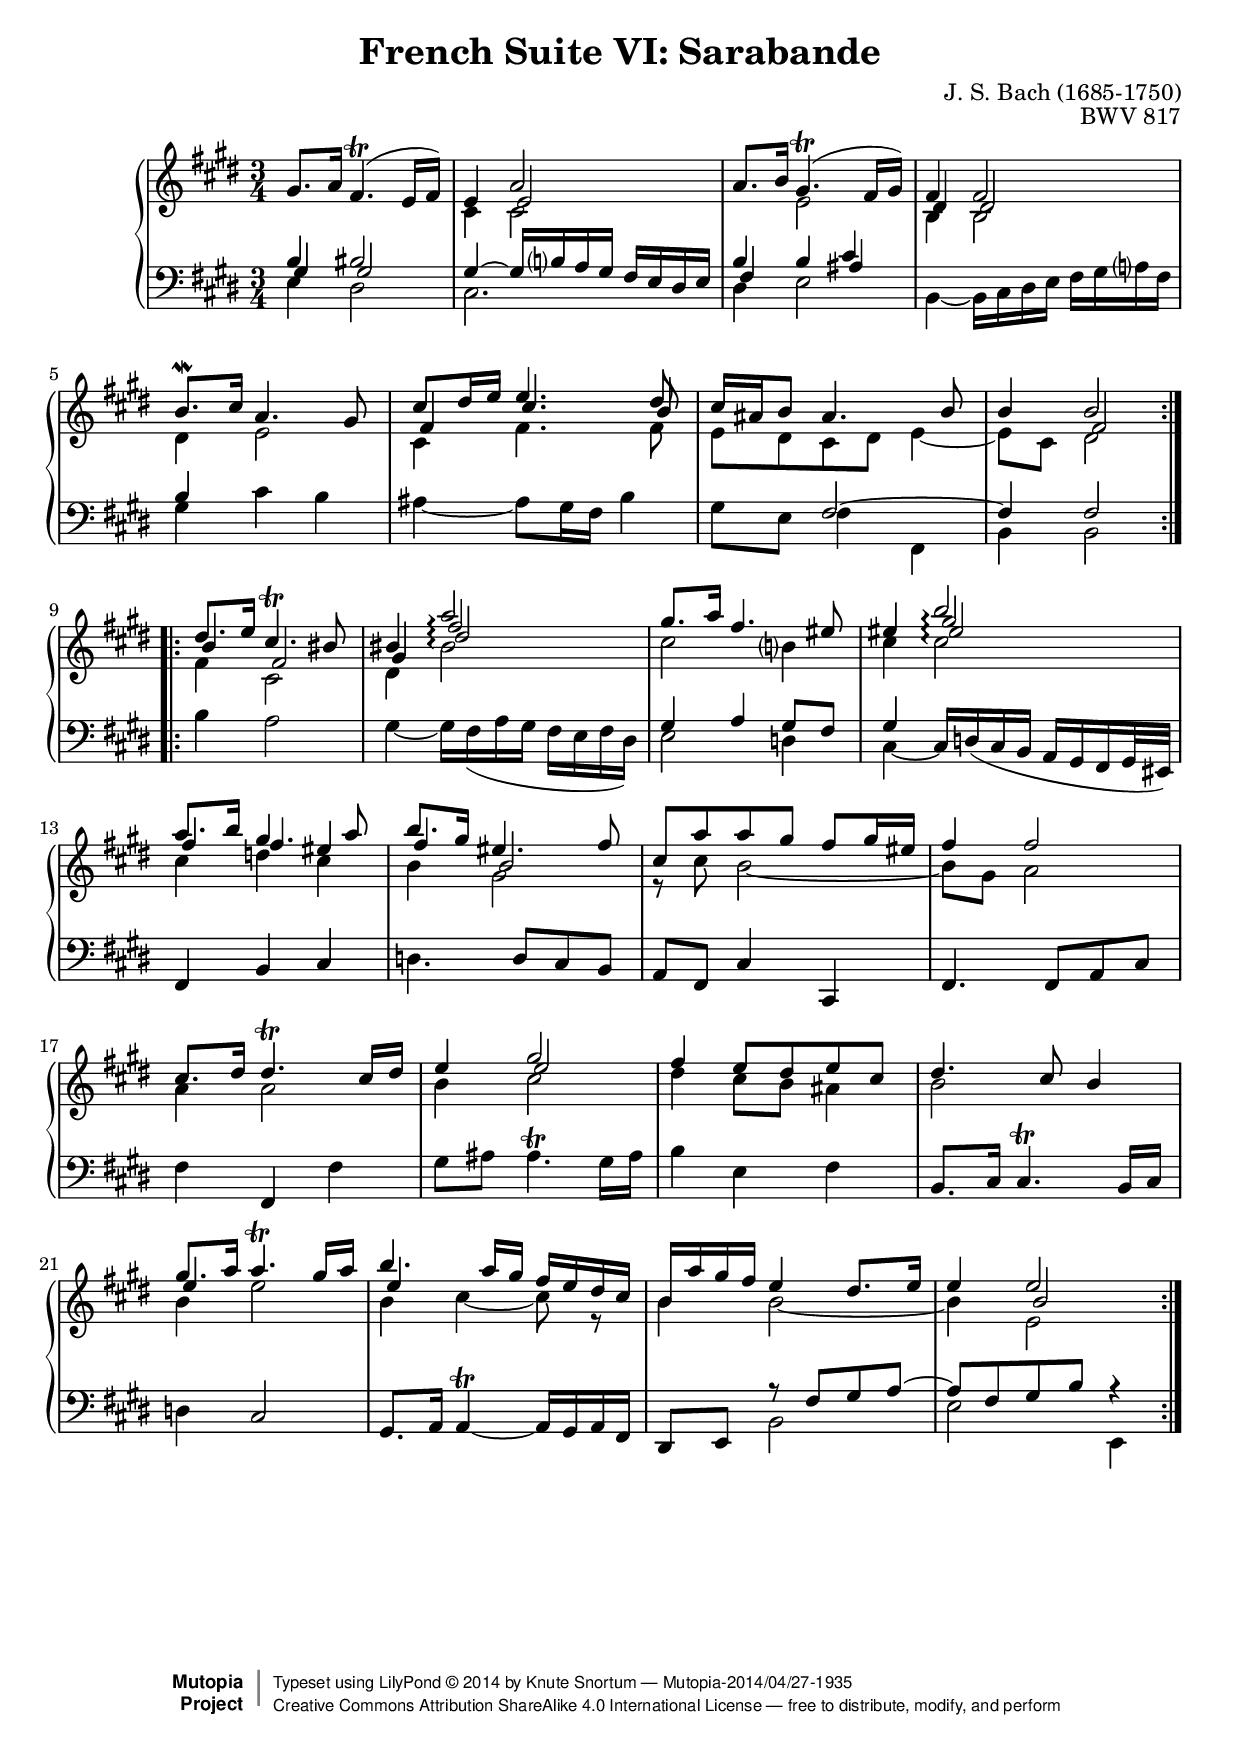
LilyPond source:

\version "2.18.2"
\language "english"

\header {
  title        = "French Suite VI: Sarabande"
  composer     = "J. S. Bach (1685-1750)"
  opus         = "BWV 817"
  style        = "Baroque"
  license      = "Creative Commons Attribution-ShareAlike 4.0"
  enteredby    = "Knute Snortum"
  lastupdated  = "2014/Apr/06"
  date         = "1722"
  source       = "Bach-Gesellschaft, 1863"

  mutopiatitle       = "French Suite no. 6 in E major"
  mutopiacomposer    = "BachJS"
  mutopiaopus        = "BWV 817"
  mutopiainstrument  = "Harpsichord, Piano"
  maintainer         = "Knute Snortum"
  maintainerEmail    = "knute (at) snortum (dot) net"
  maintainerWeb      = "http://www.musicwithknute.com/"

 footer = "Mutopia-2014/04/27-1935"
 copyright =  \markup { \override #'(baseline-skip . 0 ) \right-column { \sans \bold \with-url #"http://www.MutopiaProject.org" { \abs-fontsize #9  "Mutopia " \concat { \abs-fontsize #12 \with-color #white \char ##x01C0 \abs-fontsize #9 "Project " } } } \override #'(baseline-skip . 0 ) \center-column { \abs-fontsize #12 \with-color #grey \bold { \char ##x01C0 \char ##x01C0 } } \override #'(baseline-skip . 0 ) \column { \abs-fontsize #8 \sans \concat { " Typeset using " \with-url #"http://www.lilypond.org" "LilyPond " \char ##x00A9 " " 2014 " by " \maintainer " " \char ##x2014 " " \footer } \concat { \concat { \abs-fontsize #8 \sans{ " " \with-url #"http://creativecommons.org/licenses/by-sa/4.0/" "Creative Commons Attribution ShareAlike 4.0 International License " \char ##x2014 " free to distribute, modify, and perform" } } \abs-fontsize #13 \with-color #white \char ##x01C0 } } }
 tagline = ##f
}

upperVoice = {
  \stemUp
  \tieUp
  \slurUp
}

lowerVoice = {
  \stemDown
  \tieDown
  \slurUp
}

neutralVoice = {
  \stemNeutral
  \tieNeutral
  \slurUp
}

staffUp = \change Staff = "upper" 
staffDown = \change Staff = "lower"
voiceFive = #(context-spec-music (make-voice-props-set 4) 'Voice)
voiceSix = #(context-spec-music (make-voice-props-set 8) 'Voice)
arpeggioConnect = \set Staff.connectArpeggios = ##t

% Repeat one

upperHighOne = \relative c'' {
  | gs8. a16 fs4. ( \trill e16 fs )
  | e4 << { a2 } \\ \\ { e2 } >>
  | a8. b16 gs4. ( \trill fs16 gs )
  | << { fs4 fs2 } \\ \\ { ds4 ds2 } >>
  | b'8. \mordent cs16 a4. gs8
  | << { cs8 ds16 e e4. ds8 } \\ \\ { fs,4 cs'4. b8 } >>
  | cs16 as b8 as4. b8
  
  \barNumberCheck #8
  
  | b4 << { b2 } \\ \\ { fs2 } >>
  |
}

upperLowOne = \relative c' {
  | s2.
  | cs4 cs2
  | s4 e2
  | b4 b2
  | ds4 e2
  | cs4 fs4. fs8
  | e8 ds cs ds e4 ~
  
  \barNumberCheck #8
  
  | e8 cs ds2
  |
}

lowerHighOne = \relative c' {
  | << { b4 bs2 } \\ \\ { gs4 gs2 } >>
  | gs4 ~ gs16 b a gs fs e ds e
  | << { b'4 b cs } \\ \\ { fs,4 s as } >>
  | s2.
  | b4 s2
  | s2.
  | s4 fs2 ~
  
  \barNumberCheck #8
  
  | fs4 fs2
  |
}

lowerLowOne = \relative c {
  | e4 ds2
  | cs2.
  | ds4 e2
  | b4 ~ b16 cs ds e fs gs a fs
  | gs4 cs b
  | as4 ~ as8 gs16 fs b4
  | gs8 e fs4 fs,
  
  \barNumberCheck #8
  
  | b4 b2
  |
}

% Repeat two

upperHighTwo = \relative c'' {
  \arpeggioConnect
  | << { ds8. e16 cs4. \trill bs8 } \\ \\ { b4 fs2 } >>
  | 
  << { bs4 a'2 \arpeggio } \\ \\ 
     { gs,4 fs'2 \arpeggio } \\ \\ 
     { s4 ds2 \arpeggio} 
  >>  
  | gs8. a16 fs4. es8
  | es4 
  << { b'2 \arpeggio } \\ \\ 
     { gs2 \arpeggio } \\ \\ 
     { es2 \arpeggio } 
  >>
  | << { a8. b16 gs4. a8 } \\ \\ { fs4 fs es } >>
  | << { b'8. gs16 es4. fs8 } \\ \\ { fs4 b,2 } >>
  | cs8 [ a' a gs ] fs gs16 es
  
  \barNumberCheck #16
  
  | fs4 fs2
  | cs8. ds16 ds4. \trill cs16 ds
  | e4 << { gs2 } \\ \\ { e2 } >>
  | fs4 e8 ds e cs
  | ds4. cs8 b4
  | << { gs'8. a16 a4. \trill gs16 a } \\ \\ { e4 s2 } >>
  | << { b'4. a16 gs fs e ds cs } \\ \\ { e4 s2 } >>
  | b16 a' gs fs e4 ds8. e16
  
  \barNumberCheck #24
  
  | e4 << { e2 } \\ \\ { b2 } >>
  |
}

upperLowTwo = \relative c' {
  \arpeggioConnect
  | fs4 cs2
  | ds4 bs'2 \arpeggio 
  | cs2 b4
  | cs4 cs2 \arpeggio
  | cs4 d cs
  | b4 gs2
  | r8 cs b2 ~
  
  \barNumberCheck #16
  
  | b8 gs a2
  | a4 a2
  | b4 cs2
  | ds4 cs8 b as4
  | b2 s4
  | b4 e2
  | b4 cs4 ~ cs8 r
  | b4 b2 ~
  
  \barNumberCheck #24
  
  | b4 e,2
}

lowerHighTwo = \relative c' {
  \arpeggioConnect
  | s2. * 2
  | gs=4 a gs8 fs
  | gs4 s2
  | s2. * 3 
  
  \barNumberCheck #16
  
  | s2. * 5
  | s2.
  | s2.
  | s4 r8 fs= gs a ~
  
  \barNumberCheck #24
  
  | a8 fs gs b r4
  |
}

lowerLowTwo = \relative c' {
  | b4 a2
  | gs4 ~ gs16 fs ( a gs fs e fs ds )
  | e2 d4
  | cs4 ~ \stemUp cs16 \slurDown d ( cs b a gs fs gs32 es ) \neutralVoice
  | fs4 b cs
  | d4. d8 cs b
  | a8 fs cs'4 cs,
  
  \barNumberCheck #16
  
  | fs4. fs8 a cs
  | fs4 fs, fs'
  | gs8 as as4. ^ \trill gs16 as
  | b4 e, fs
  | b,8. cs16 cs4. ^ \trill b16 cs
  | d4 cs2
  | gs8. a16 \tieDown a4 ^ \trill ~ a16 gs a fs \tieNeutral
  | ds8 e \voiceTwo b'2
  | e2 e,4
  |
}

global = { 
  \key e \major
  \time 3/4
  \accidentalStyle Score.piano-cautionary
}

upper = {
  \clef treble
  \global
  <<
    \new Voice { \repeat volta 2 { \voiceOne \upperHighOne } }
    \new Voice { \repeat volta 2 { \voiceTwo \upperLowOne } }
  >> <<
    \new Voice { \repeat volta 2 { \voiceOne \upperHighTwo } }
    \new Voice { \repeat volta 2 { \voiceTwo \upperLowTwo } }
  >>
}

lower = {
  \clef bass
  \global
  <<
    \new Voice { \repeat volta 2 { \voiceThree \lowerHighOne } }
    \new Voice { \repeat volta 2 { \voiceFour \lowerLowOne } }
  >> <<
    \new Voice { \repeat volta 2 { \voiceThree \lowerHighTwo } }
    \new Voice { \repeat volta 2 { \voiceFour \lowerLowTwo } }
  >>
}

\score {
  \new PianoStaff <<
    \new Staff = "upper" \with {
      \consists "Span_arpeggio_engraver"
    } \upper
    \new Staff = "lower" \with {
      \consists "Span_arpeggio_engraver"
    } \lower
  >>
  \layout { 
  } 
  \midi { 
    \tempo 4 = 60
  }
}
